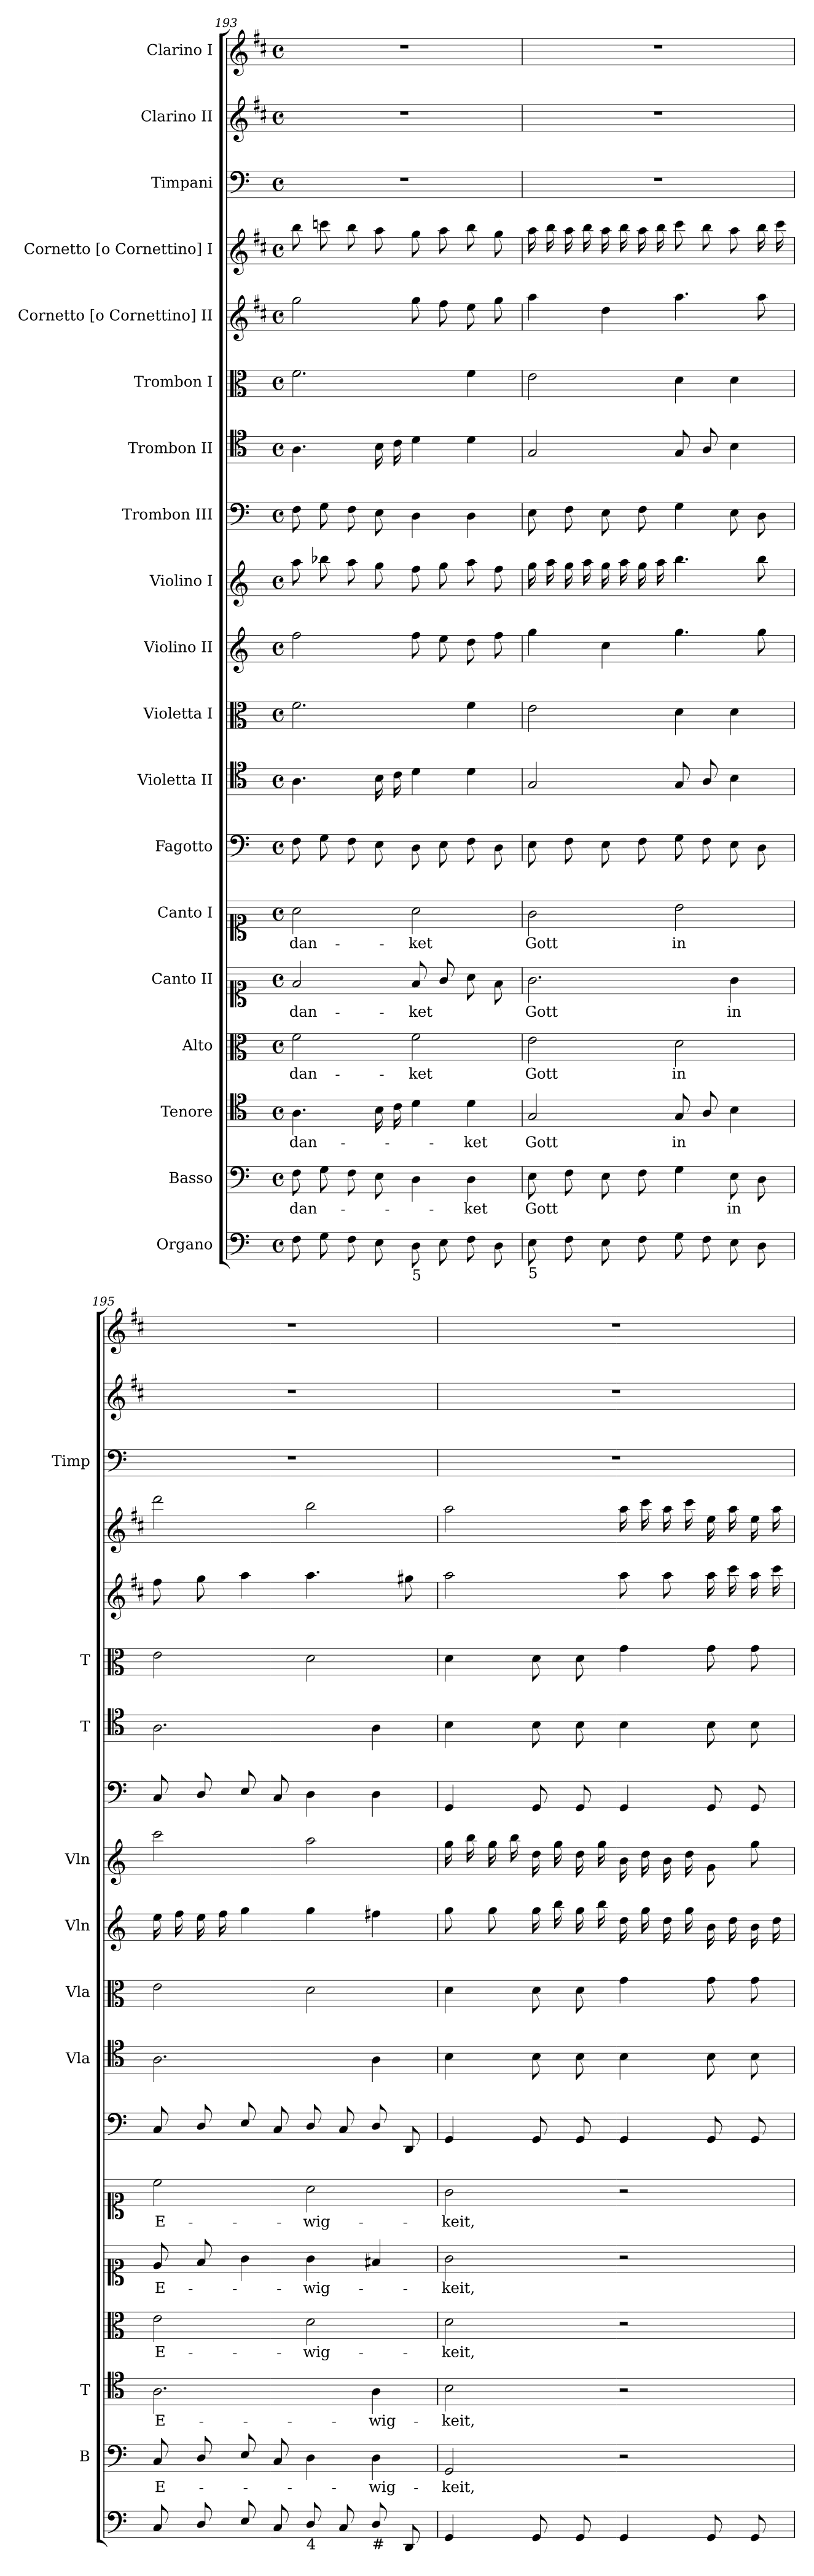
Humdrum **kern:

**kern	**kern	**text	**kern	**text	**kern	**text	**kern	**text	**kern	**text	**kern	**kern	**kern	**kern	**kern	**kern	**kern	**kern	**kern	**kern	**kern	**kern	**kern
*part19	*part18	*part18	*part17	*part17	*part16	*part16	*part15	*part15	*part14	*part14	*part13	*part12	*part11	*part10	*part9	*part8	*part7	*part6	*part5	*part4	*part3	*part2	*part1
*staff19	*staff18	*staff18	*staff17	*staff17	*staff16	*staff16	*staff15	*staff15	*staff14	*staff14	*staff13	*staff12	*staff11	*staff10	*staff9	*staff8	*staff7	*staff6	*staff5	*staff4	*staff3	*staff2	*staff1
*I"Organo	*I"Basso	*	*I"Tenore	*	*I"Alto	*	*I"Canto II	*	*I"Canto I	*	*I"Fagotto	*I"Violetta II	*I"Violetta I	*I"Violino II	*I"Violino I	*I"Trombon III	*I"Trombon II	*I"Trombon I	*I"Cornetto [o Cornettino] II	*I"Cornetto [o Cornettino] I	*I"Timpani	*I"Clarino II	*I"Clarino I
*	*I'B	*	*I'T	*	*	*	*	*	*	*	*	*I'Vla	*I'Vla	*I'Vln	*I'Vln	*	*I'T	*I'T	*	*	*I'Timp	*	*
*clefF4	*clefF4	*	*clefC4	*	*clefC3	*	*clefC1	*	*clefC1	*	*clefF4	*clefC4	*clefC3	*clefG2	*clefG2	*clefF4	*clefC4	*clefC3	*clefG2	*clefG2	*clefF4	*clefG2	*clefG2
*	*	*	*	*	*	*	*	*	*	*	*	*	*	*	*	*	*	*	*ITrd1c2	*ITrd1c2	*	*ITrd1c2	*ITrd1c2
*k[]	*k[]	*	*k[]	*	*k[]	*	*k[]	*	*k[]	*	*k[]	*k[]	*k[]	*k[]	*k[]	*k[]	*k[]	*k[]	*k[]	*k[]	*k[]	*k[]	*k[]
*C:	*C:	*	*C:	*	*C:	*	*C:	*	*C:	*	*C:	*C:	*C:	*C:	*C:	*C:	*C:	*C:	*C:	*C:	*C:	*C:	*C:
*M4/4	*M4/4	*	*M4/4	*	*M4/4	*	*M4/4	*	*M4/4	*	*M4/4	*M4/4	*M4/4	*M4/4	*M4/4	*M4/4	*M4/4	*M4/4	*M4/4	*M4/4	*M4/4	*M4/4	*M4/4
*met(c)	*met(c)	*	*met(c)	*	*met(c)	*	*met(c)	*	*met(c)	*	*met(c)	*met(c)	*met(c)	*met(c)	*met(c)	*met(c)	*met(c)	*met(c)	*met(c)	*met(c)	*met(c)	*met(c)	*met(c)
=193	=193	=193	=193	=193	=193	=193	=193	=193	=193	=193	=193	=193	=193	=193	=193	=193	=193	=193	=193	=193	=193	=193	=193
!	!	!LO:LY:b	!	!LO:LY:b	!	!LO:LY:b	!	!LO:LY:b	!	!LO:LY:b	!	!	!	!	!	!	!	!	!	!	!	!	!
8F\	8F\	dan-	4.A\	dan-	2f\	dan-	2f/	dan-	2a\	dan-	8F\	4.A\	2.f\	2ff\	8aa\	8F\	4.A\	2.f\	2ff\	8aa\	1r	1r	1r
8G\	8G\	.	.	.	.	.	.	.	.	.	8G\	.	.	.	8bb-X\	8G\	.	.	.	8bb-X\	.	.	.
8F\	8F\	.	.	.	.	.	.	.	.	.	8F\	.	.	.	8aa\	8F\	.	.	.	8aa\	.	.	.
8E\	8E\	.	16B\	.	.	.	.	.	.	.	8E\	16B\	.	.	8gg\	8E\	16B\	.	.	8gg\	.	.	.
.	.	.	16c\	.	.	.	.	.	.	.	.	16c\	.	.	.	.	16c\	.	.	.	.	.	.
!LO:TX:b:t=5	!	!	!	!	!	!	!	!	!	!	!	!	!	!	!	!	!	!	!	!	!	!	!
!	!	!	!	!	!	!LO:LY:b	!	!LO:LY:b	!	!LO:LY:b	!	!	!	!	!	!	!	!	!	!	!	!	!
8D\	4D\	.	4d\	.	2f\	-ket	8f/	-ket	2a\	-ket	8D\	4d\	.	8ff\	8ff\	4D\	4d\	.	8ff\	8ff\	.	.	.
8E\	.	.	.	.	.	.	8g/	.	.	.	8E\	.	.	8ee\	8gg\	.	.	.	8ee\	8gg\	.	.	.
!	!	!LO:LY:b	!	!LO:LY:b	!	!	!	!	!	!	!	!	!	!	!	!	!	!	!	!	!	!	!
8F\	4D\	-ket	4d\	-ket	.	.	8a\	.	.	.	8F\	4d\	4f\	8dd\	8aa\	4D\	4d\	4f\	8dd\	8aa\	.	.	.
8D\	.	.	.	.	.	.	8f\	.	.	.	8D\	.	.	8ff\	8ff\	.	.	.	8ff\	8ff\	.	.	.
=194	=194	=194	=194	=194	=194	=194	=194	=194	=194	=194	=194	=194	=194	=194	=194	=194	=194	=194	=194	=194	=194	=194	=194
!LO:TX:b:t=5	!	!	!	!	!	!	!	!	!	!	!	!	!	!	!	!	!	!	!	!	!	!	!
!	!	!LO:LY:b	!	!LO:LY:b	!	!LO:LY:b	!	!LO:LY:b	!	!LO:LY:b	!	!	!	!	!	!	!	!	!	!	!	!	!
8E\	8E\	Gott	2G/	Gott	2e\	Gott	2.g\	Gott	2g\	Gott	8E\	2G/	2e\	4gg\	16gg\	8E\	2G/	2e\	4gg\	16gg\	1r	1r	1r
.	.	.	.	.	.	.	.	.	.	.	.	.	.	.	16aa\	.	.	.	.	16aa\	.	.	.
8F\	8F\	.	.	.	.	.	.	.	.	.	8F\	.	.	.	16gg\	8F\	.	.	.	16gg\	.	.	.
.	.	.	.	.	.	.	.	.	.	.	.	.	.	.	16aa\	.	.	.	.	16aa\	.	.	.
8E\	8E\	.	.	.	.	.	.	.	.	.	8E\	.	.	4cc\	16gg\	8E\	.	.	4cc\	16gg\	.	.	.
.	.	.	.	.	.	.	.	.	.	.	.	.	.	.	16aa\	.	.	.	.	16aa\	.	.	.
8F\	8F\	.	.	.	.	.	.	.	.	.	8F\	.	.	.	16gg\	8F\	.	.	.	16gg\	.	.	.
.	.	.	.	.	.	.	.	.	.	.	.	.	.	.	16aa\	.	.	.	.	16aa\	.	.	.
!	!	!	!	!LO:LY:b	!	!LO:LY:b	!	!	!	!LO:LY:b	!	!	!	!	!	!	!	!	!	!	!	!	!
8G\	4G\	.	8G/	in	2d\	in	.	.	2b\	in	8G\	8G/	4d\	4.gg\	4.bb\	4G\	8G/	4d\	4.gg\	8bb\	.	.	.
8F\	.	.	8A/	.	.	.	.	.	.	.	8F\	8A/	.	.	.	.	8A/	.	.	8aa\	.	.	.
!	!	!LO:LY:b	!	!	!	!	!	!LO:LY:b	!	!	!	!	!	!	!	!	!	!	!	!	!	!	!
8E\	8E\	in	4B\	.	.	.	4g\	in	.	.	8E\	4B\	4d\	.	.	8E\	4B\	4d\	.	8gg\	.	.	.
8D\	8D\	.	.	.	.	.	.	.	.	.	8D\	.	.	8gg\	8bb\	8D\	.	.	8gg\	16aa\	.	.	.
.	.	.	.	.	.	.	.	.	.	.	.	.	.	.	.	.	.	.	.	16bb\	.	.	.
=195	=195	=195	=195	=195	=195	=195	=195	=195	=195	=195	=195	=195	=195	=195	=195	=195	=195	=195	=195	=195	=195	=195	=195
!	!	!LO:LY:b	!	!LO:LY:b	!	!LO:LY:b	!	!LO:LY:b	!	!LO:LY:b	!	!	!	!	!	!	!	!	!	!	!	!	!
8C/	8C/	E-	2.A\	E-	2e\	E-	8e/	E-	2cc\	E-	8C/	2.A\	2e\	16ee\	2ccc\	8C/	2.A\	2e\	8ee\	2ccc\	1r	1r	1r
.	.	.	.	.	.	.	.	.	.	.	.	.	.	16ff\	.	.	.	.	.	.	.	.	.
8D/	8D/	.	.	.	.	.	8f/	.	.	.	8D/	.	.	16ee\	.	8D/	.	.	8ff\	.	.	.	.
.	.	.	.	.	.	.	.	.	.	.	.	.	.	16ff\	.	.	.	.	.	.	.	.	.
8E/	8E/	.	.	.	.	.	4g\	.	.	.	8E/	.	.	4gg\	.	8E/	.	.	4gg\	.	.	.	.
8C/	8C/	.	.	.	.	.	.	.	.	.	8C/	.	.	.	.	8C/	.	.	.	.	.	.	.
!LO:TX:b:t=4	!	!	!	!	!	!	!	!	!	!	!	!	!	!	!	!	!	!	!	!	!	!	!
!	!	!	!	!	!	!LO:LY:b	!	!LO:LY:b	!	!LO:LY:b	!	!	!	!	!	!	!	!	!	!	!	!	!
8D/	4D\	.	.	.	2d\	-wig-	4g\	-wig-	2a\	-wig-	8D/	.	2d\	4gg\	2aa\	4D\	.	2d\	4.gg\	2aa\	.	.	.
8C/	.	.	.	.	.	.	.	.	.	.	8C/	.	.	.	.	.	.	.	.	.	.	.	.
!LO:TX:b:t=#	!	!	!	!	!	!	!	!	!	!	!	!	!	!	!	!	!	!	!	!	!	!	!
!	!	!LO:LY:b	!	!LO:LY:b	!	!	!	!	!	!	!	!	!	!	!	!	!	!	!	!	!	!	!
8D/	4D\	-wig-	4A\	-wig-	.	.	4f#X/	.	.	.	8D/	4A\	.	4ff#X\	.	4D\	4A\	.	.	.	.	.	.
8DD/	.	.	.	.	.	.	.	.	.	.	8DD/	.	.	.	.	.	.	.	8ff#X\	.	.	.	.
!!LO:PB:g=z
=196	=196	=196	=196	=196	=196	=196	=196	=196	=196	=196	=196	=196	=196	=196	=196	=196	=196	=196	=196	=196	=196	=196	=196
!	!	!LO:LY:b	!	!LO:LY:b	!	!LO:LY:b	!	!LO:LY:b	!	!LO:LY:b	!	!	!	!	!	!	!	!	!	!	!	!	!
4GG/	2GG/	-keit,	2B\	-keit,	2d\	-keit,	2g\	-keit,	2g\	-keit,	4GG/	4B\	4d\	8gg\	16gg\	4GG/	4B\	4d\	2gg\	2gg\	1r	1r	1r
.	.	.	.	.	.	.	.	.	.	.	.	.	.	.	16bb\	.	.	.	.	.	.	.	.
.	.	.	.	.	.	.	.	.	.	.	.	.	.	8gg\	16gg\	.	.	.	.	.	.	.	.
.	.	.	.	.	.	.	.	.	.	.	.	.	.	.	16bb\	.	.	.	.	.	.	.	.
8GG/	.	.	.	.	.	.	.	.	.	.	8GG/	8B\	8d\	16gg\	16dd\	8GG/	8B\	8d\	.	.	.	.	.
.	.	.	.	.	.	.	.	.	.	.	.	.	.	16bb\	16gg\	.	.	.	.	.	.	.	.
8GG/	.	.	.	.	.	.	.	.	.	.	8GG/	8B\	8d\	16gg\	16dd\	8GG/	8B\	8d\	.	.	.	.	.
.	.	.	.	.	.	.	.	.	.	.	.	.	.	16bb\	16gg\	.	.	.	.	.	.	.	.
4GG/	2r	.	2r	.	2r	.	2r	.	2r	.	4GG/	4B\	4g\	16dd\	16b\	4GG/	4B\	4g\	8gg\	16gg\	.	.	.
.	.	.	.	.	.	.	.	.	.	.	.	.	.	16gg\	16dd\	.	.	.	.	16bb\	.	.	.
.	.	.	.	.	.	.	.	.	.	.	.	.	.	16dd\	16b\	.	.	.	8gg\	16gg\	.	.	.
.	.	.	.	.	.	.	.	.	.	.	.	.	.	16gg\	16dd\	.	.	.	.	16bb\	.	.	.
8GG/	.	.	.	.	.	.	.	.	.	.	8GG/	8B\	8g\	16b\	8g\	8GG/	8B\	8g\	16gg\	16dd\	.	.	.
.	.	.	.	.	.	.	.	.	.	.	.	.	.	16dd\	.	.	.	.	16bb\	16gg\	.	.	.
8GG/	.	.	.	.	.	.	.	.	.	.	8GG/	8B\	8g\	16b\	8gg\	8GG/	8B\	8g\	16gg\	16dd\	.	.	.
.	.	.	.	.	.	.	.	.	.	.	.	.	.	16dd\	.	.	.	.	16bb\	16gg\	.	.	.
=	=	=	=	=	=	=	=	=	=	=	=	=	=	=	=	=	=	=	=	=	=	=	=
*-	*-	*-	*-	*-	*-	*-	*-	*-	*-	*-	*-	*-	*-	*-	*-	*-	*-	*-	*-	*-	*-	*-	*-
